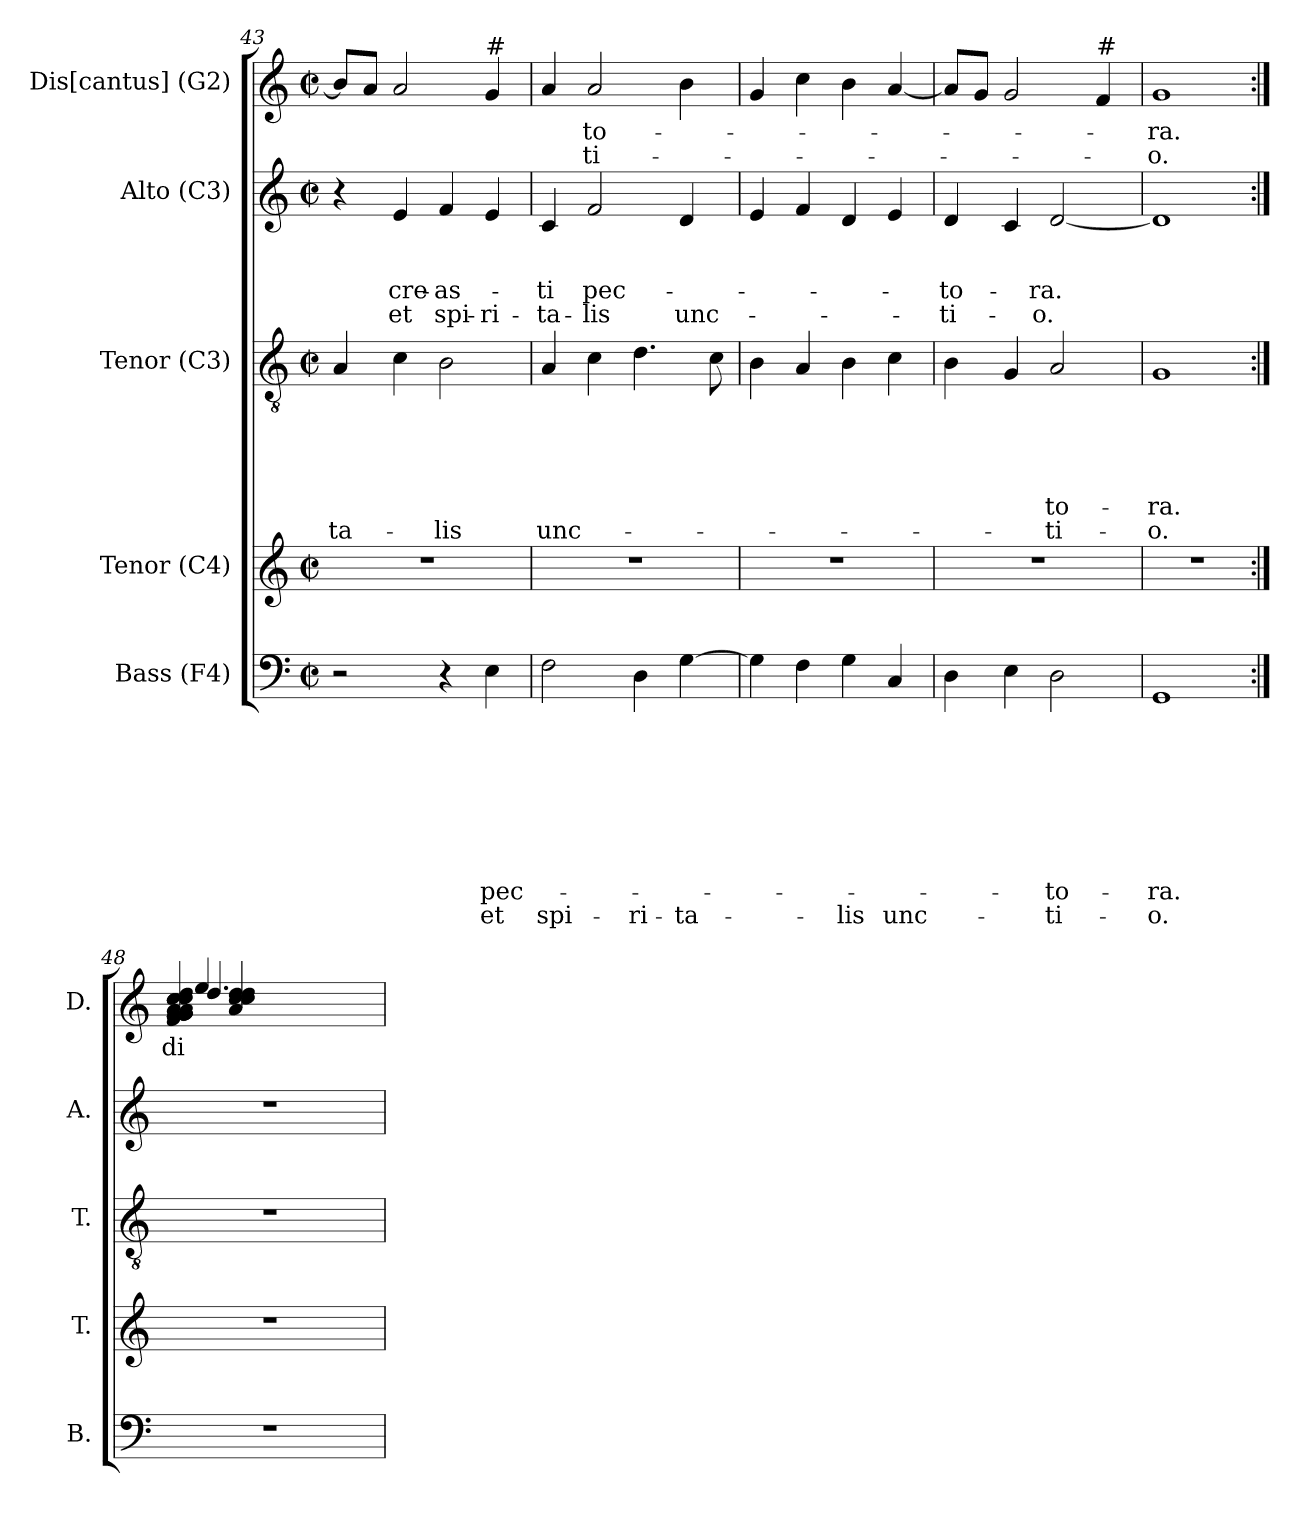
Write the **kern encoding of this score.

**kern	**text	**text	**text	**text	**text	**text	**text	**text	**text	**kern	**kern	**text	**text	**text	**text	**text	**text	**kern	**text	**text	**text	**text	**kern	**text	**text
*part5	*part5	*part5	*part5	*part5	*part5	*part5	*part5	*part5	*part5	*part4	*part3	*part3	*part3	*part3	*part3	*part3	*part3	*part2	*part2	*part2	*part2	*part2	*part1	*part1	*part1
*staff5	*staff5	*staff5	*staff5	*staff5	*staff5	*staff5	*staff5	*staff5	*staff5	*staff4	*staff3	*staff3	*staff3	*staff3	*staff3	*staff3	*staff3	*staff2	*staff2	*staff2	*staff2	*staff2	*staff1	*staff1	*staff1
*I"Bass (F4)	*	*	*	*	*	*	*	*	*	*I"Tenor (C4)	*I"Tenor (C3)	*	*	*	*	*	*	*I"Alto (C3)	*	*	*	*	*I"Dis[cantus] (G2)	*	*
*I'B.	*	*	*	*	*	*	*	*	*	*I'T.	*I'T.	*	*	*	*	*	*	*I'A.	*	*	*	*	*I'D.	*	*
*clefF4	*	*	*	*	*	*	*	*	*	*clefG2	*clefGv2	*	*	*	*	*	*	*clefG2	*	*	*	*	*clefG2	*	*
*k[]	*	*	*	*	*	*	*	*	*	*k[]	*k[]	*	*	*	*	*	*	*k[]	*	*	*	*	*k[]	*	*
*C:	*	*	*	*	*	*	*	*	*	*C:	*C:	*	*	*	*	*	*	*C:	*	*	*	*	*C:	*	*
*M2/2	*	*	*	*	*	*	*	*	*	*M2/2	*M2/2	*	*	*	*	*	*	*M2/2	*	*	*	*	*M2/2	*	*
*met(c|)	*	*	*	*	*	*	*	*	*	*met(c|)	*met(c|)	*	*	*	*	*	*	*met(c|)	*	*	*	*	*met(c|)	*	*
=43	=43	=43	=43	=43	=43	=43	=43	=43	=43	=43	=43	=43	=43	=43	=43	=43	=43	=43	=43	=43	=43	=43	=43	=43	=43
!	!	!	!	!	!	!	!	!	!	!	!	!	!	!	!	!	!LO:LY:b	!	!	!	!	!	!	!	!
2r	.	.	.	.	.	.	.	.	.	1r	4A/	.	.	.	.	.	-ta-	4r	.	.	.	.	8b/L]	.	.
.	.	.	.	.	.	.	.	.	.	.	.	.	.	.	.	.	.	.	.	.	.	.	8a/J	.	.
!	!	!	!	!	!	!	!	!	!	!	!	!	!	!	!	!	!	!	!	!	!LO:LY:b	!LO:LY:b	!	!	!
.	.	.	.	.	.	.	.	.	.	.	4c\	.	.	.	.	.	.	4e/	.	.	cre-	et	2a/	.	.
!	!	!	!	!	!	!	!	!	!	!	!	!	!	!	!	!	!LO:LY:b	!	!	!	!LO:LY:b	!LO:LY:b	!	!	!
4r	.	.	.	.	.	.	.	.	.	.	2B\	.	.	.	.	.	-lis	4f/	.	.	-as-	spi-	.	.	.
!	!	!	!	!	!	!	!	!	!	!	!	!	!	!	!	!	!	!	!	!	!	!	!LO:TX:a:t=#	!	!
!	!	!	!	!	!	!	!	!LO:LY:b	!LO:LY:b	!	!	!	!	!	!	!	!	!	!	!	!	!LO:LY:b	!	!	!
4E\	.	.	.	.	.	.	.	pec-	et	.	.	.	.	.	.	.	.	4e/	.	.	.	-ri-	4g/	.	.
=44	=44	=44	=44	=44	=44	=44	=44	=44	=44	=44	=44	=44	=44	=44	=44	=44	=44	=44	=44	=44	=44	=44	=44	=44	=44
!	!	!	!	!	!	!	!	!	!LO:LY:b	!	!	!	!	!	!	!	!LO:LY:b	!	!	!	!LO:LY:b	!LO:LY:b	!	!	!
2F\	.	.	.	.	.	.	.	.	spi-	1r	4A/	.	.	.	.	.	unc-	4c/	.	.	-ti	-ta-	4a/	.	.
!	!	!	!	!	!	!	!	!	!	!	!	!	!	!	!	!	!	!	!	!	!LO:LY:b	!LO:LY:b	!	!LO:LY:b	!LO:LY:b
.	.	.	.	.	.	.	.	.	.	.	4c\	.	.	.	.	.	.	2f/	.	.	pec-	-lis	2a/	-to-	-ti-
!	!	!	!	!	!	!	!	!	!LO:LY:b	!	!	!	!	!	!	!	!	!	!	!	!	!	!	!	!
4D\	.	.	.	.	.	.	.	.	-ri-	.	4.d\	.	.	.	.	.	.	.	.	.	.	.	.	.	.
!	!	!	!	!	!	!	!	!	!LO:LY:b	!	!	!	!	!	!	!	!	!	!	!	!	!LO:LY:b	!	!	!
[>4G\	.	.	.	.	.	.	.	.	-ta-	.	.	.	.	.	.	.	.	4d/	.	.	.	unc-	4b\	.	.
.	.	.	.	.	.	.	.	.	.	.	8c\	.	.	.	.	.	.	.	.	.	.	.	.	.	.
=45	=45	=45	=45	=45	=45	=45	=45	=45	=45	=45	=45	=45	=45	=45	=45	=45	=45	=45	=45	=45	=45	=45	=45	=45	=45
4G\]	.	.	.	.	.	.	.	.	.	1r	4B\	.	.	.	.	.	.	4e/	.	.	.	.	4g/	.	.
4F\	.	.	.	.	.	.	.	.	.	.	4A/	.	.	.	.	.	.	4f/	.	.	.	.	4cc\	.	.
!	!	!	!	!	!	!	!	!	!LO:LY:b	!	!	!	!	!	!	!	!	!	!	!	!	!	!	!	!
4G\	.	.	.	.	.	.	.	.	-lis	.	4B\	.	.	.	.	.	.	4d/	.	.	.	.	4b\	.	.
!	!	!	!	!	!	!	!	!	!LO:LY:b	!	!	!	!	!	!	!	!	!	!	!	!	!	!	!	!
4C/	.	.	.	.	.	.	.	.	unc-	.	4c\	.	.	.	.	.	.	4e/	.	.	.	.	[<4a/	.	.
=46	=46	=46	=46	=46	=46	=46	=46	=46	=46	=46	=46	=46	=46	=46	=46	=46	=46	=46	=46	=46	=46	=46	=46	=46	=46
!	!	!	!	!	!	!	!	!	!	!	!	!	!	!	!	!	!	!	!	!	!LO:LY:b	!LO:LY:b	!	!	!
4D\	.	.	.	.	.	.	.	.	.	1r	4B\	.	.	.	.	.	.	4d/	.	.	-to-	-ti-	8a/L]	.	.
.	.	.	.	.	.	.	.	.	.	.	.	.	.	.	.	.	.	.	.	.	.	.	8g/J	.	.
4E\	.	.	.	.	.	.	.	.	.	.	4G/	.	.	.	.	.	.	4c/	.	.	.	.	2g/	.	.
!	!	!	!	!	!	!	!	!LO:LY:b	!LO:LY:b	!	!	!	!	!	!	!LO:LY:b	!LO:LY:b	!	!	!	!LO:LY:b	!LO:LY:b	!	!	!
2D\	.	.	.	.	.	.	.	-to-	-ti-	.	2A/	.	.	.	.	-to-	-ti-	[<2d/	.	.	-ra.	-o.	.	.	.
!	!	!	!	!	!	!	!	!	!	!	!	!	!	!	!	!	!	!	!	!	!	!	!LO:TX:a:t=#	!	!
.	.	.	.	.	.	.	.	.	.	.	.	.	.	.	.	.	.	.	.	.	.	.	4f/	.	.
=47	=47	=47	=47	=47	=47	=47	=47	=47	=47	=47	=47	=47	=47	=47	=47	=47	=47	=47	=47	=47	=47	=47	=47	=47	=47
!	!	!	!	!	!	!	!	!LO:LY:b	!LO:LY:b	!	!	!	!	!	!	!LO:LY:b	!LO:LY:b	!	!	!	!	!	!	!LO:LY:b	!LO:LY:b
1GG	.	.	.	.	.	.	.	-ra.	-o.	1r	1G	.	.	.	.	-ra.	-o.	1d]	.	.	.	.	1g	-ra.	-o.
!!LO:PB:g=z
=48:|!	=48:|!	=48:|!	=48:|!	=48:|!	=48:|!	=48:|!	=48:|!	=48:|!	=48:|!	=48:|!	=48:|!	=48:|!	=48:|!	=48:|!	=48:|!	=48:|!	=48:|!	=48:|!	=48:|!	=48:|!	=48:|!	=48:|!	=48:|!	=48:|!	=48:|!
!	!	!	!	!	!	!	!	!	!	!	!	!	!	!	!	!	!	!	!	!	!	!	!	!LO:LY:b:rj	!
*	*	*	*	*	*	*	*	*	*	*	*	*	*	*	*	*	*	*	*	*	*	*	*^	*	*
!	!	!	!	!	!	!	!	!	!	!	!	!	!	!	!	!	!	!	!	!	!	!	!	!	!LO:LY:b	!
*	*	*	*	*	*	*	*	*	*	*	*	*	*	*	*	*	*	*	*	*	*	*	*	*^	*	*
!	!	!	!	!	!	!	!	!	!	!	!	!	!	!	!	!	!	!	!	!	!	!	!	!	!	!LO:LY:b	!
*	*	*	*	*	*	*	*	*	*	*	*	*	*	*	*	*	*	*	*	*	*	*	*	*	*^	*	*
!	!	!	!	!	!	!	!	!	!	!	!	!	!	!	!	!	!	!	!	!	!	!	!	!	!	!	!LO:LY:b	!
1r	.	.	.	.	.	.	.	.	.	1r	1r	.	.	.	.	.	.	1r	.	.	.	.	(<4f/ 4g/ 4g/ 4g/ 4g/ 4g/ 4a/ 4a/ 4cc/ 4cc/ 4cc/ 4dd/	4ee/	4.dd/	(4a/ 4cc/ 4cc/ 4dd/ 4dd/	di-	.
.	.	.	.	.	.	.	.	.	.	.	.	.	.	.	.	.	.	.	.	.	.	.	2ryy	2ryy	.	2ryy	.	.
.	.	.	.	.	.	.	.	.	.	.	.	.	.	.	.	.	.	.	.	.	.	.	.	.	2ryy	.	.	.
.	.	.	.	.	.	.	.	.	.	.	.	.	.	.	.	.	.	.	.	.	.	.	8ryy	8ryy	.	8ryy	.	.
.	.	.	.	.	.	.	.	.	.	.	.	.	.	.	.	.	.	.	.	.	.	.	8ryy	8ryy	8ryy	8ryy	.	.
*	*	*	*	*	*	*	*	*	*	*	*	*	*	*	*	*	*	*	*	*	*	*	*v	*v	*v	*v	*	*
=	=	=	=	=	=	=	=	=	=	=	=	=	=	=	=	=	=	=	=	=	=	=	=	=	=
*-	*-	*-	*-	*-	*-	*-	*-	*-	*-	*-	*-	*-	*-	*-	*-	*-	*-	*-	*-	*-	*-	*-	*-	*-	*-
